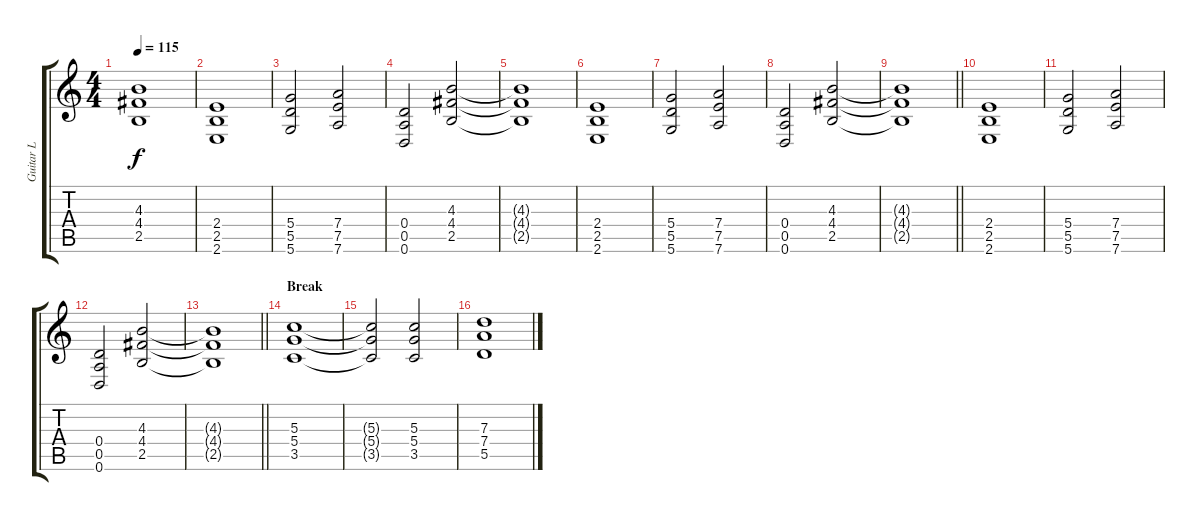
\track ("Guitar L" "Guitar L") {instrument electricguitarclean}
\staff {score tabs}
\tuning (E4 B3 G3 D3 A2 D2) {hide}
\ts (4 4)
\tempo 115
\clef g2
\ks c
(4.3{t} 4.4{t} 2.5{t}).1{dy f} |
(2.4 2.5 2.6).1{volume 13 instrument distortionguitar} |
(5.4 5.5 5.6).2 (7.4 7.5 7.6).2 |
(0.4 0.5 0.6).2 (4.3 4.4 2.5).2 |
(4.3{t} 4.4{t} 2.5{t}).1 |
(2.4 2.5 2.6).1{volume 13 instrument distortionguitar} |
(5.4 5.5 5.6).2 (7.4 7.5 7.6).2 |
(0.4 0.5 0.6).2 (4.3 4.4 2.5).2 |
\barLineRight lightlight
(4.3{t} 4.4{t} 2.5{t}).1 |
(2.4 2.5 2.6).1{volume 13 instrument distortionguitar} |
(5.4 5.5 5.6).2 (7.4 7.5 7.6).2 |
(0.4 0.5 0.6).2 (4.3 4.4 2.5).2 |
\barLineRight lightlight
(4.3{t} 4.4{t} 2.5{t}).1 |
\section ("" "Break")
(5.3 5.4 3.5).1{instrument distortionguitar} |
(5.3{t} 5.4{t} 3.5{t}).2 (5.3 5.4 3.5).2 |
(7.3 7.4 5.5).1
